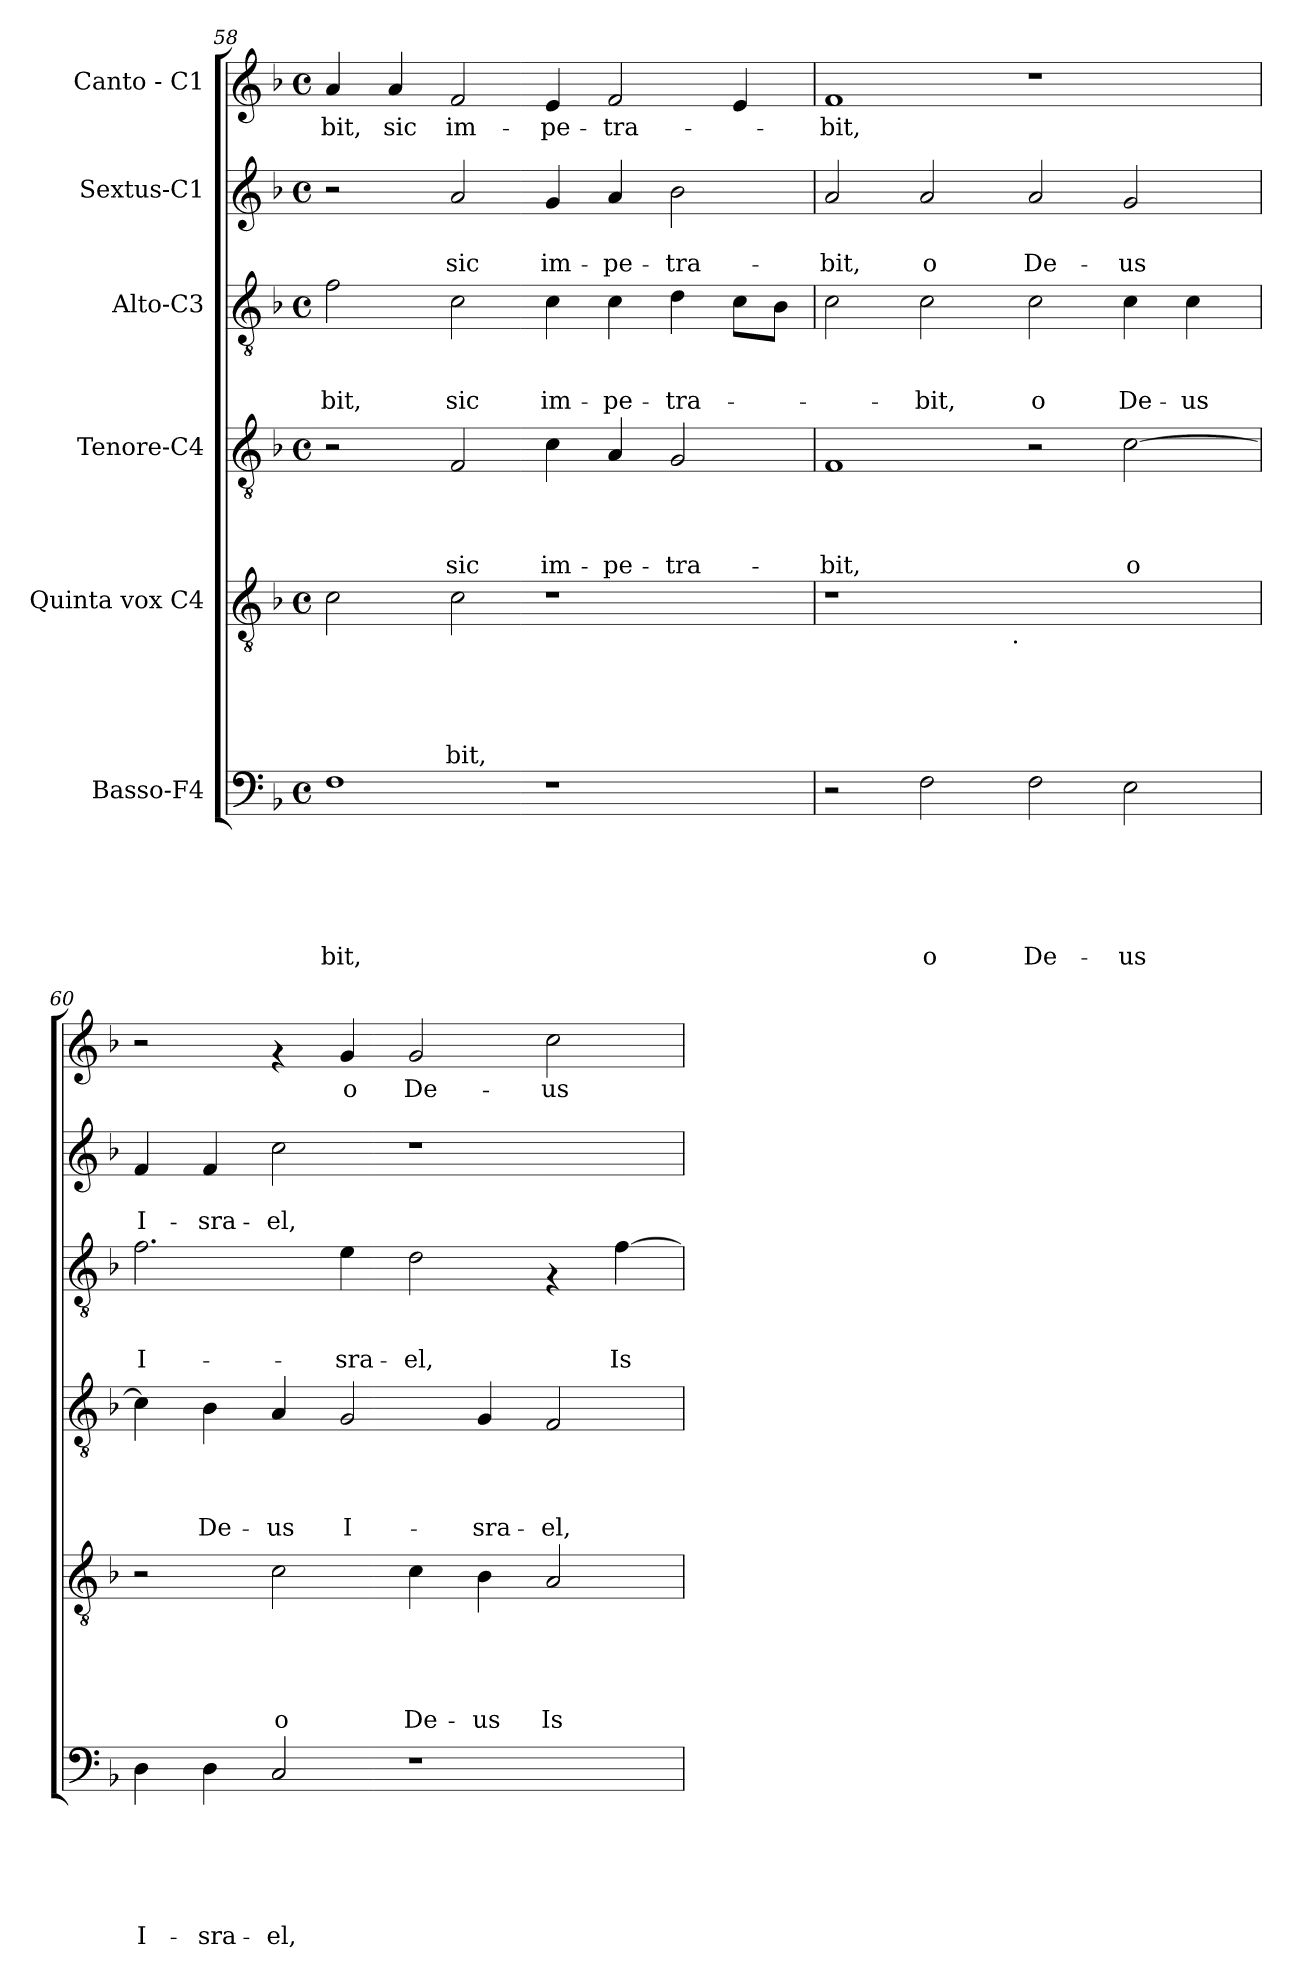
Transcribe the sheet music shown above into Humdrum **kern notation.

**kern	**text	**text	**text	**text	**text	**text	**kern	**text	**text	**text	**text	**text	**kern	**text	**text	**text	**text	**kern	**text	**text	**text	**kern	**text	**text	**kern	**text
*part6	*part6	*part6	*part6	*part6	*part6	*part6	*part5	*part5	*part5	*part5	*part5	*part5	*part4	*part4	*part4	*part4	*part4	*part3	*part3	*part3	*part3	*part2	*part2	*part2	*part1	*part1
*staff6	*staff6	*staff6	*staff6	*staff6	*staff6	*staff6	*staff5	*staff5	*staff5	*staff5	*staff5	*staff5	*staff4	*staff4	*staff4	*staff4	*staff4	*staff3	*staff3	*staff3	*staff3	*staff2	*staff2	*staff2	*staff1	*staff1
*I"Basso-F4	*	*	*	*	*	*	*I"Quinta vox C4	*	*	*	*	*	*I"Tenore-C4	*	*	*	*	*I"Alto-C3	*	*	*	*I"Sextus-C1	*	*	*I"Canto - C1	*
*clefF4	*	*	*	*	*	*	*clefGv2	*	*	*	*	*	*clefGv2	*	*	*	*	*clefGv2	*	*	*	*clefG2	*	*	*clefG2	*
*k[b-]	*	*	*	*	*	*	*k[b-]	*	*	*	*	*	*k[b-]	*	*	*	*	*k[b-]	*	*	*	*k[b-]	*	*	*k[b-]	*
*F:	*	*	*	*	*	*	*F:	*	*	*	*	*	*F:	*	*	*	*	*F:	*	*	*	*F:	*	*	*F:	*
*M4/4	*	*	*	*	*	*	*M4/4	*	*	*	*	*	*M4/4	*	*	*	*	*M4/4	*	*	*	*M4/4	*	*	*M4/4	*
*met(c)	*	*	*	*	*	*	*met(c)	*	*	*	*	*	*met(c)	*	*	*	*	*met(c)	*	*	*	*met(c)	*	*	*met(c)	*
=58	=58	=58	=58	=58	=58	=58	=58	=58	=58	=58	=58	=58	=58	=58	=58	=58	=58	=58	=58	=58	=58	=58	=58	=58	=58	=58
!	!	!	!	!	!	!LO:LY:b	!	!	!	!	!	!	!	!	!	!	!	!	!	!	!LO:LY:b	!	!	!	!	!LO:LY:b
1F	.	.	.	.	.	-bit,	2c\	.	.	.	.	.	2r	.	.	.	.	2f\	.	.	-bit,	2r	.	.	4a/	-bit,
!	!	!	!	!	!	!	!	!	!	!	!	!	!	!	!	!	!	!	!	!	!	!	!	!	!	!LO:LY:b
.	.	.	.	.	.	.	.	.	.	.	.	.	.	.	.	.	.	.	.	.	.	.	.	.	4a/	sic
!	!	!	!	!	!	!	!	!	!	!	!	!LO:LY:b	!	!	!	!	!LO:LY:b	!	!	!	!LO:LY:b	!	!	!LO:LY:b	!	!LO:LY:b
.	.	.	.	.	.	.	2c\	.	.	.	.	-bit,	2F/	.	.	.	sic	2c\	.	.	sic	2a/	.	sic	2f/	im-
!	!	!	!	!	!	!	!	!	!	!	!	!	!	!	!	!	!LO:LY:b	!	!	!	!LO:LY:b	!	!	!LO:LY:b	!	!LO:LY:b
1r	.	.	.	.	.	.	1r	.	.	.	.	.	4c\	.	.	.	im-	4c\	.	.	im-	4g/	.	im-	4e/	-pe-
!	!	!	!	!	!	!	!	!	!	!	!	!	!	!	!	!	!LO:LY:b	!	!	!	!LO:LY:b	!	!	!LO:LY:b	!	!LO:LY:b
.	.	.	.	.	.	.	.	.	.	.	.	.	4A/	.	.	.	-pe-	4c\	.	.	-pe-	4a/	.	-pe-	2f/	-tra-
!	!	!	!	!	!	!	!	!	!	!	!	!	!	!	!	!	!LO:LY:b	!	!	!	!LO:LY:b	!	!	!LO:LY:b	!	!
.	.	.	.	.	.	.	.	.	.	.	.	.	2G/	.	.	.	-tra-	4d\	.	.	-tra-	2b-\	.	-tra-	.	.
.	.	.	.	.	.	.	.	.	.	.	.	.	.	.	.	.	.	8c\L	.	.	.	.	.	.	4e/	.
.	.	.	.	.	.	.	.	.	.	.	.	.	.	.	.	.	.	8B-\J	.	.	.	.	.	.	.	.
=59	=59	=59	=59	=59	=59	=59	=59	=59	=59	=59	=59	=59	=59	=59	=59	=59	=59	=59	=59	=59	=59	=59	=59	=59	=59	=59
!	!	!	!	!	!	!	!	!	!	!	!	!	!	!	!	!	!LO:LY:b	!	!	!	!	!	!	!LO:LY:b	!	!LO:LY:b
*	*	*	*	*	*	*	*^	*	*	*	*	*	*	*	*	*	*	*	*	*	*	*	*	*	*	*
2r	.	.	.	.	.	.	1r	2ryy	.	.	.	.	.	1F	.	.	.	-bit,	2c\	.	.	.	2a/	.	-bit,	1f	-bit,
!	!	!	!	!	!	!LO:LY:b	!	!	!	!	!	!	!	!	!	!	!	!	!	!	!	!LO:LY:b	!	!	!LO:LY:b	!	!
2F\	.	.	.	.	.	o	.	4...ryy	.	.	.	.	.	.	.	.	.	.	2c\	.	.	-bit,	2a/	.	o	.	.
!	!	!	!	!	!	!	!	!LO:TX:b:t=.	!	!	!	!	!	!	!	!	!	!	!	!	!	!	!	!	!	!	!
.	.	.	.	.	.	.	.	1ryy	.	.	.	.	.	.	.	.	.	.	.	.	.	.	.	.	.	.	.
!	!	!	!	!	!	!LO:LY:b	!	!	!	!	!	!	!	!	!	!	!	!	!	!	!	!LO:LY:b	!	!	!LO:LY:b	!	!
2F\	.	.	.	.	.	De-	1ryy	.	.	.	.	.	.	2r	.	.	.	.	2c\	.	.	o	2a/	.	De-	1r	.
!	!	!	!	!	!	!LO:LY:b	!	!	!	!	!	!	!	!	!	!	!	!LO:LY:b	!	!	!	!LO:LY:b	!	!	!LO:LY:b	!	!
2E\	.	.	.	.	.	-us	.	.	.	.	.	.	.	[>2c\	.	.	.	o	4c\	.	.	De-	2g/	.	-us	.	.
!	!	!	!	!	!	!	!	!	!	!	!	!	!	!	!	!	!	!	!	!	!	!LO:LY:b	!	!	!	!	!
.	.	.	.	.	.	.	.	.	.	.	.	.	.	.	.	.	.	.	4c\	.	.	-us	.	.	.	.	.
.	.	.	.	.	.	.	.	32ryy	.	.	.	.	.	.	.	.	.	.	.	.	.	.	.	.	.	.	.
=60	=60	=60	=60	=60	=60	=60	=60	=60	=60	=60	=60	=60	=60	=60	=60	=60	=60	=60	=60	=60	=60	=60	=60	=60	=60	=60	=60
!	!	!	!	!	!	!LO:LY:b	!	!	!	!	!	!	!	!	!	!	!	!	!	!	!	!LO:LY:b	!	!	!LO:LY:b	!	!
*	*	*	*	*	*	*	*v	*v	*	*	*	*	*	*	*	*	*	*	*	*	*	*	*	*	*	*	*
4D\	.	.	.	.	.	I-	2r	.	.	.	.	.	4c\]	.	.	.	.	2.f\	.	.	I-	4f/	.	I-	2r	.
!	!	!	!	!	!	!LO:LY:b	!	!	!	!	!	!	!	!	!	!	!LO:LY:b	!	!	!	!	!	!	!LO:LY:b	!	!
4D\	.	.	.	.	.	-sra-	.	.	.	.	.	.	4B-\	.	.	.	De-	.	.	.	.	4f/	.	-sra-	.	.
!	!	!	!	!	!	!LO:LY:b	!	!	!	!	!	!LO:LY:b	!	!	!	!	!LO:LY:b	!	!	!	!	!	!	!LO:LY:b	!	!
2C/	.	.	.	.	.	-el,	2c\	.	.	.	.	o	4A/	.	.	.	-us	.	.	.	.	2cc\	.	-el,	4rf	.
!	!	!	!	!	!	!	!	!	!	!	!	!	!	!	!	!	!LO:LY:b	!	!	!	!LO:LY:b	!	!	!	!	!LO:LY:b
.	.	.	.	.	.	.	.	.	.	.	.	.	2G/	.	.	.	I-	4e\	.	.	-sra-	.	.	.	4g/	o
!	!	!	!	!	!	!	!	!	!	!	!	!LO:LY:b	!	!	!	!	!	!	!	!	!LO:LY:b	!	!	!	!	!LO:LY:b
1r	.	.	.	.	.	.	4c\	.	.	.	.	De-	.	.	.	.	.	2d\	.	.	-el,	1r	.	.	2g/	De-
!	!	!	!	!	!	!	!	!	!	!	!	!LO:LY:b	!	!	!	!	!LO:LY:b	!	!	!	!	!	!	!	!	!
.	.	.	.	.	.	.	4B-\	.	.	.	.	-us	4G/	.	.	.	-sra-	.	.	.	.	.	.	.	.	.
!	!	!	!	!	!	!	!	!	!	!	!	!LO:LY:b	!	!	!	!	!LO:LY:b	!	!	!	!	!	!	!	!	!LO:LY:b
.	.	.	.	.	.	.	2A/	.	.	.	.	Is-	2F/	.	.	.	-el,	4rF	.	.	.	.	.	.	2cc\	-us
!	!	!	!	!	!	!	!	!	!	!	!	!	!	!	!	!	!	!	!	!	!LO:LY:b	!	!	!	!	!
.	.	.	.	.	.	.	.	.	.	.	.	.	.	.	.	.	.	[<4f\	.	.	Is-	.	.	.	.	.
=	=	=	=	=	=	=	=	=	=	=	=	=	=	=	=	=	=	=	=	=	=	=	=	=	=	=
*-	*-	*-	*-	*-	*-	*-	*-	*-	*-	*-	*-	*-	*-	*-	*-	*-	*-	*-	*-	*-	*-	*-	*-	*-	*-	*-
